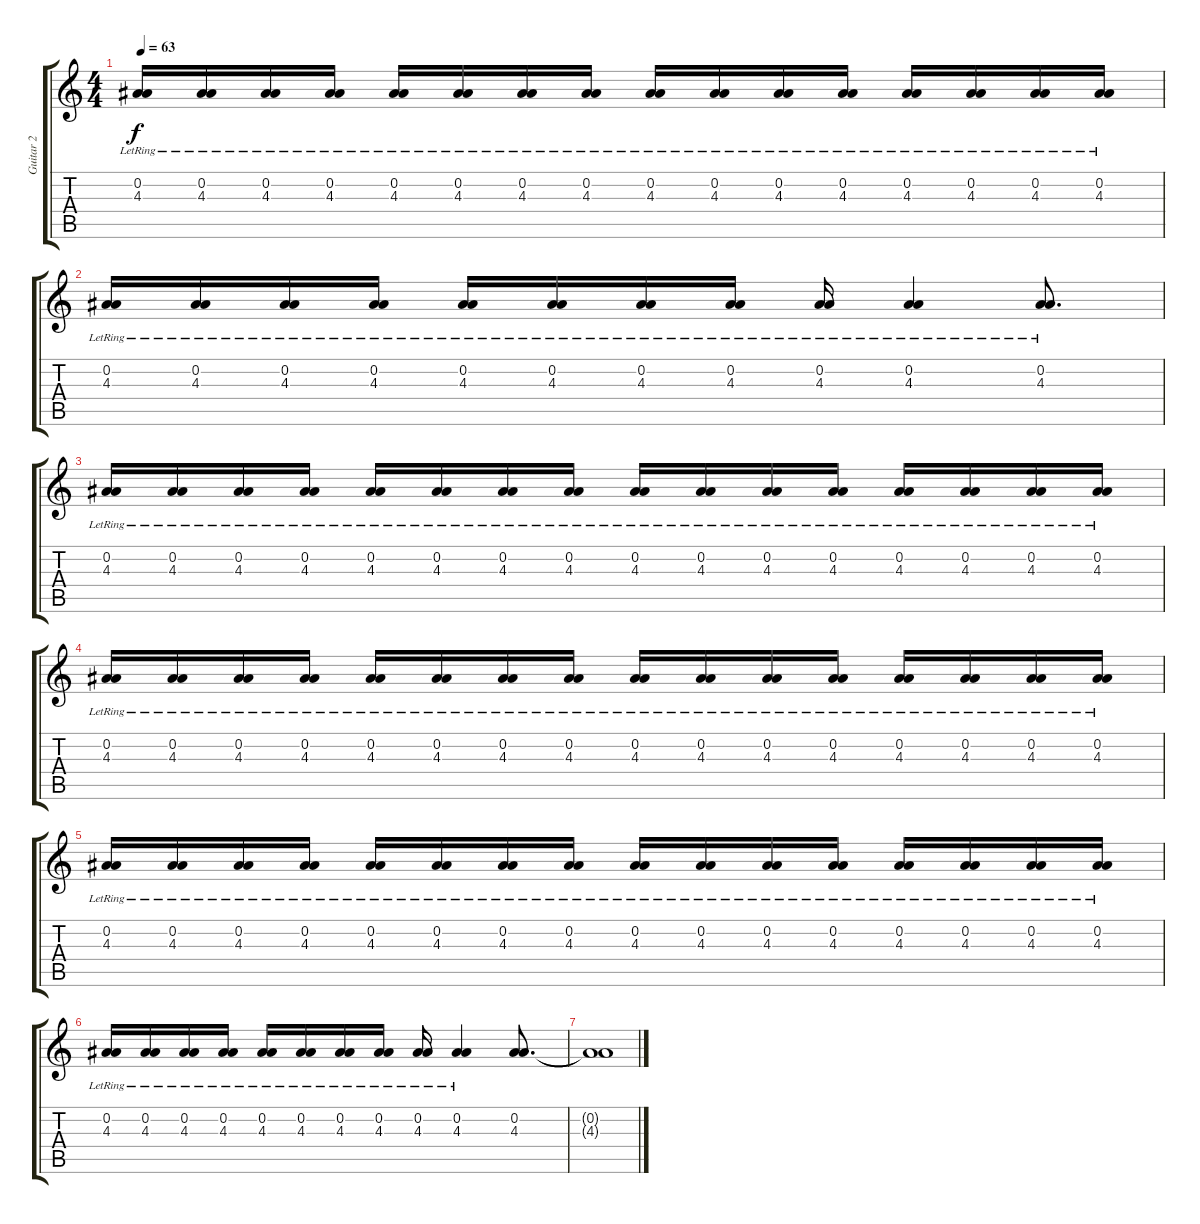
\track ("Guitar 2 " "Guitar 2 ") {instrument overdrivenguitar}
\staff {score tabs}
\tuning (Eb4 Bb3 Gb3 Db3 Ab2 Eb2) {hide}
\ts (4 4)
\tempo 63
\clef g2
\ks c
(0.2{lr} 4.3{lr}).16{dy f} (0.2{lr} 4.3{lr}).16 (0.2{lr} 4.3{lr}).16 (0.2{lr} 4.3{lr}).16 (0.2{lr} 4.3{lr}).16 (0.2{lr} 4.3{lr}).16 (0.2{lr} 4.3{lr}).16 (0.2{lr} 4.3{lr}).16 (0.2{lr} 4.3{lr}).16 (0.2{lr} 4.3{lr}).16 (0.2{lr} 4.3{lr}).16 (0.2{lr} 4.3{lr}).16 (0.2{lr} 4.3{lr}).16 (0.2{lr} 4.3{lr}).16 (0.2{lr} 4.3{lr}).16 (0.2{lr} 4.3{lr}).16 |
(0.2{lr} 4.3{lr}).16 (0.2{lr} 4.3{lr}).16 (0.2{lr} 4.3{lr}).16 (0.2{lr} 4.3{lr}).16 (0.2{lr} 4.3{lr}).16 (0.2{lr} 4.3{lr}).16 (0.2{lr} 4.3{lr}).16 (0.2{lr} 4.3{lr}).16 (0.2{lr} 4.3{lr}).16 (0.2{lr} 4.3{lr}).4 (0.2{lr} 4.3{lr}).8{d} |
(0.2{lr} 4.3{lr}).16 (0.2{lr} 4.3{lr}).16 (0.2{lr} 4.3{lr}).16 (0.2{lr} 4.3{lr}).16 (0.2{lr} 4.3{lr}).16 (0.2{lr} 4.3{lr}).16 (0.2{lr} 4.3{lr}).16 (0.2{lr} 4.3{lr}).16 (0.2{lr} 4.3{lr}).16 (0.2{lr} 4.3{lr}).16 (0.2{lr} 4.3{lr}).16 (0.2{lr} 4.3{lr}).16 (0.2{lr} 4.3{lr}).16 (0.2{lr} 4.3{lr}).16 (0.2{lr} 4.3{lr}).16 (0.2{lr} 4.3{lr}).16 |
(0.2{lr} 4.3{lr}).16 (0.2{lr} 4.3{lr}).16 (0.2{lr} 4.3{lr}).16 (0.2{lr} 4.3{lr}).16 (0.2{lr} 4.3{lr}).16 (0.2{lr} 4.3{lr}).16 (0.2{lr} 4.3{lr}).16 (0.2{lr} 4.3{lr}).16 (0.2{lr} 4.3{lr}).16 (0.2{lr} 4.3{lr}).16 (0.2{lr} 4.3{lr}).16 (0.2{lr} 4.3{lr}).16 (0.2{lr} 4.3{lr}).16 (0.2{lr} 4.3{lr}).16 (0.2{lr} 4.3{lr}).16 (0.2{lr} 4.3{lr}).16 |
(0.2{lr} 4.3{lr}).16 (0.2{lr} 4.3{lr}).16 (0.2{lr} 4.3{lr}).16 (0.2{lr} 4.3{lr}).16 (0.2{lr} 4.3{lr}).16 (0.2{lr} 4.3{lr}).16 (0.2{lr} 4.3{lr}).16 (0.2{lr} 4.3{lr}).16 (0.2{lr} 4.3{lr}).16 (0.2{lr} 4.3{lr}).16 (0.2{lr} 4.3{lr}).16 (0.2{lr} 4.3{lr}).16 (0.2{lr} 4.3{lr}).16 (0.2{lr} 4.3{lr}).16 (0.2{lr} 4.3{lr}).16 (0.2{lr} 4.3{lr}).16 |
(0.2{lr} 4.3{lr}).16 (0.2{lr} 4.3{lr}).16 (0.2{lr} 4.3{lr}).16 (0.2{lr} 4.3{lr}).16 (0.2{lr} 4.3{lr}).16 (0.2{lr} 4.3{lr}).16 (0.2{lr} 4.3{lr}).16 (0.2{lr} 4.3{lr}).16 (0.2{lr} 4.3{lr}).16 (0.2{lr} 4.3{lr}).4 (0.2 4.3).8{d} |
(0.2{t} 4.3{t}).1
